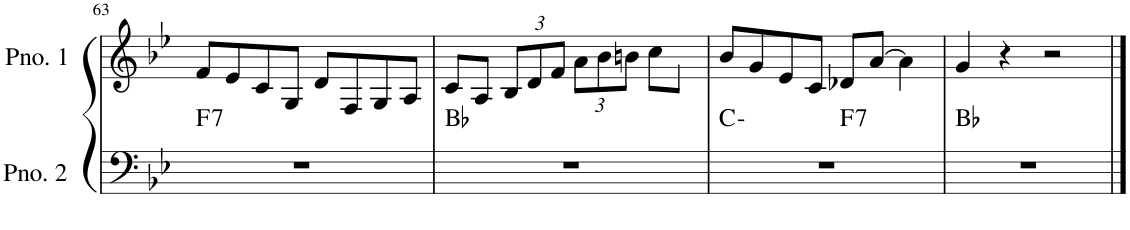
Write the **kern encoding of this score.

**kern	**harte	**kern
*part2	*part2	*part1
*staff2	*	*staff1
*I"ピアノ 2	*	*I"ピアノ 1
!!LO:PB:g=z
*clefF4	*	*clefG2
*k[b-e-]	*	*k[b-e-]
*M4/4	*	*M4/4
=63	=63	=63
!	!LO:H:kt=7	!
1r	F:7	8f/L
.	.	8e-/
.	.	8c/
.	.	8G/J
.	.	8d/L
.	.	8F/
.	.	8G/
.	.	8A/J
=64	=64	=64
1r	Bb:maj	8c/L
.	.	8A/J
*	*	*Xbrackettup
.	.	12B-/L
.	.	12d/
.	.	12f/J
.	.	12a\L
.	.	12b-\
.	.	12bn\J
.	.	8cc\L
.	.	8a\J
=65	=65	=65
*^	*	*
1r	2ryy	C:min	8b-/L
.	.	.	8g/
.	.	.	8e-/
.	.	.	8c/J
!	!	!LO:H:kt=7	!
.	2ryy	F:7	8d-X/L
.	.	.	[8a/J
.	.	.	4a\]
*v	*v	*	*
=66	=66	=66
1r	Bb:maj	4g/
.	.	4r
.	.	2r
==	==	==
*-	*-	*-
